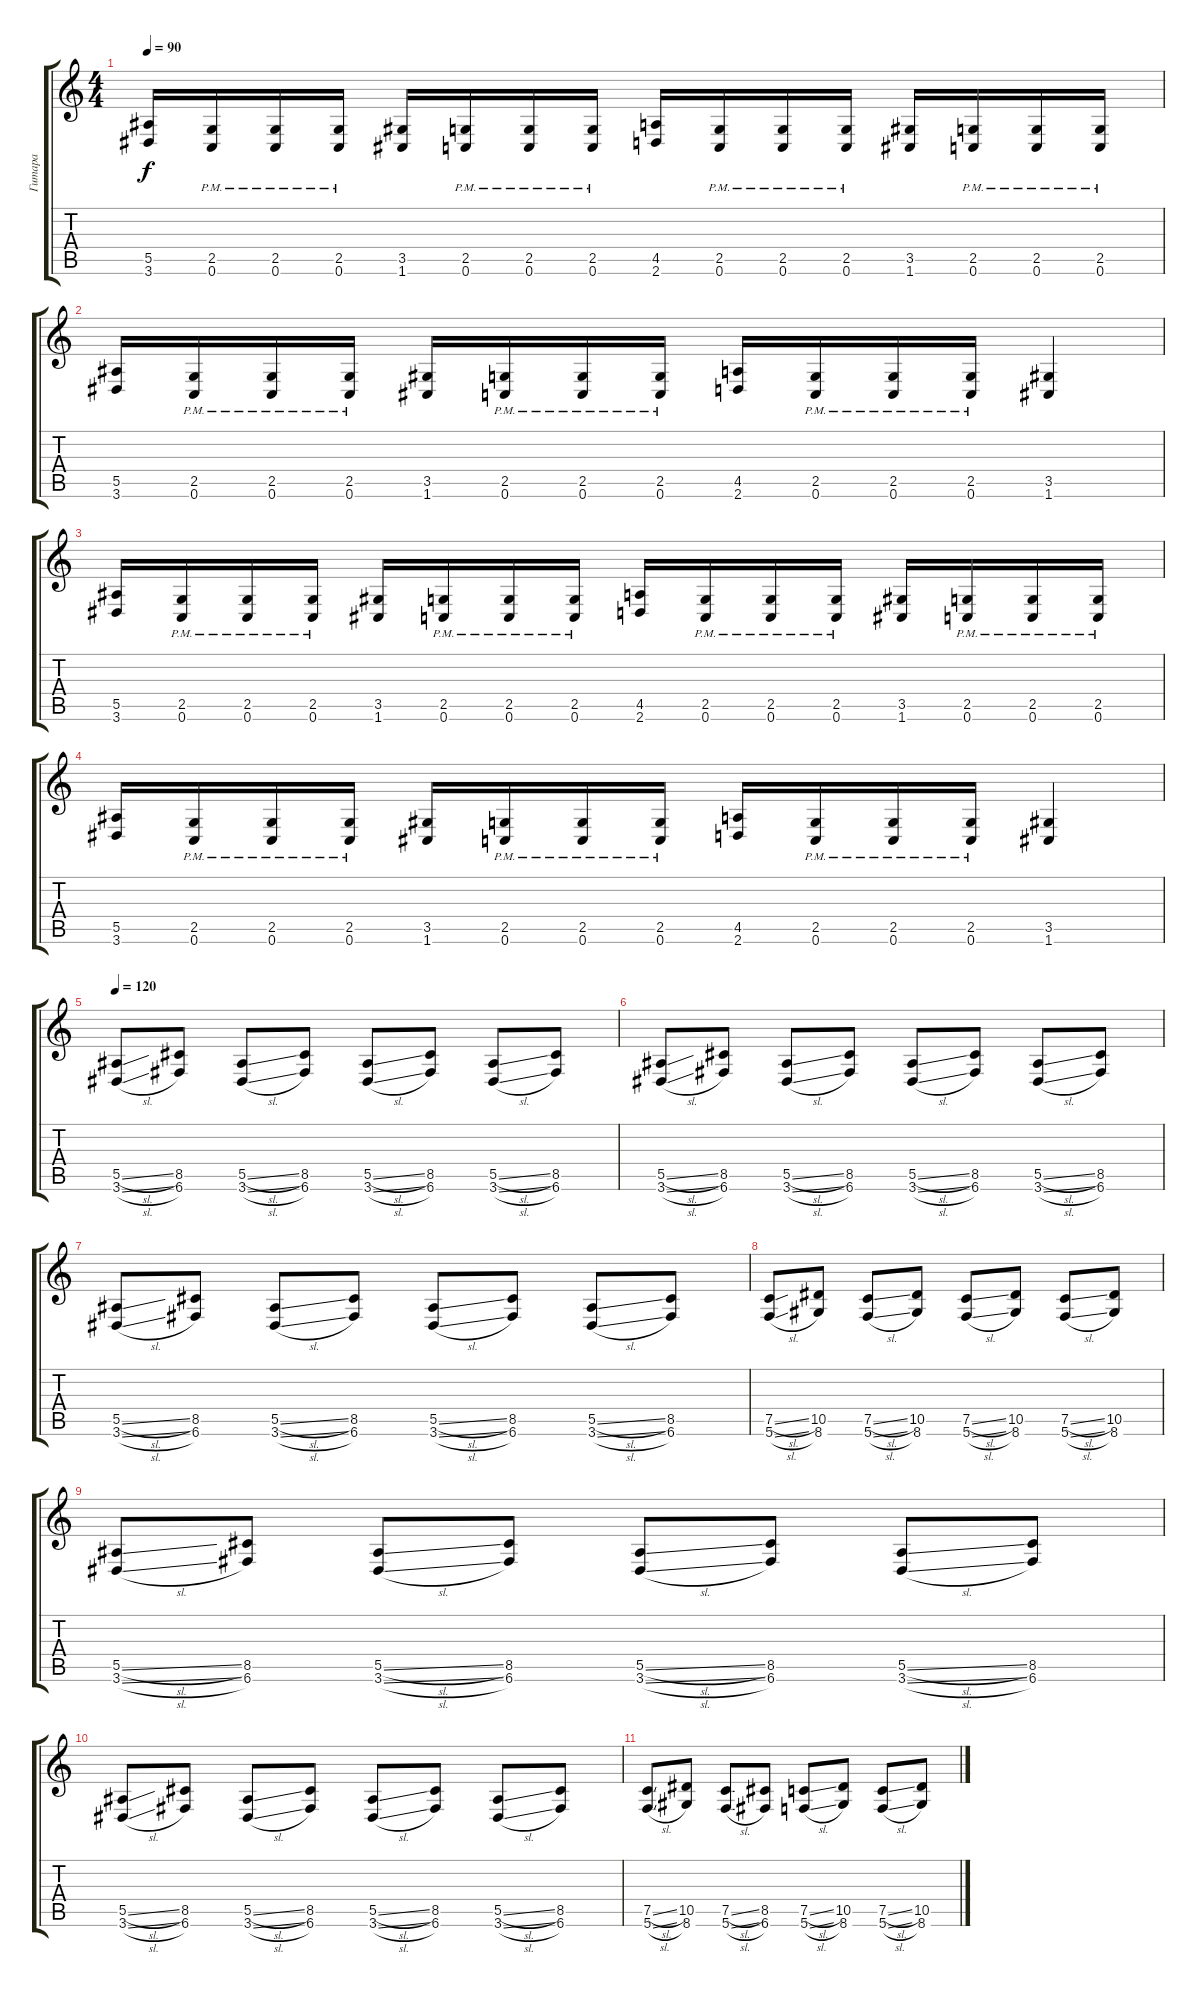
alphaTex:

\track ("Гитара" "Гитара") {instrument distortionguitar}
\staff {score tabs}
\tuning (C4 G3 Eb3 Bb2 F2 C2) {hide}
\ts (4 4)
\tempo 90
\clef g2
\ks c
(5.5 3.6).16{dy f} (2.5{pm} 0.6{pm}).16 (2.5{pm} 0.6{pm}).16 (2.5{pm} 0.6{pm}).16 (3.5 1.6).16 (2.5{pm} 0.6{pm}).16 (2.5{pm} 0.6{pm}).16 (2.5{pm} 0.6{pm}).16 (4.5 2.6).16 (2.5{pm} 0.6{pm}).16 (2.5{pm} 0.6{pm}).16 (2.5{pm} 0.6{pm}).16 (3.5 1.6).16 (2.5{pm} 0.6{pm}).16 (2.5{pm} 0.6{pm}).16 (2.5{pm} 0.6{pm}).16 |
(5.5 3.6).16 (2.5{pm} 0.6{pm}).16 (2.5{pm} 0.6{pm}).16 (2.5{pm} 0.6{pm}).16 (3.5 1.6).16 (2.5{pm} 0.6{pm}).16 (2.5{pm} 0.6{pm}).16 (2.5{pm} 0.6{pm}).16 (4.5 2.6).16 (2.5{pm} 0.6{pm}).16 (2.5{pm} 0.6{pm}).16 (2.5{pm} 0.6{pm}).16 (3.5 1.6).4 |
(5.5 3.6).16 (2.5{pm} 0.6{pm}).16 (2.5{pm} 0.6{pm}).16 (2.5{pm} 0.6{pm}).16 (3.5 1.6).16 (2.5{pm} 0.6{pm}).16 (2.5{pm} 0.6{pm}).16 (2.5{pm} 0.6{pm}).16 (4.5 2.6).16 (2.5{pm} 0.6{pm}).16 (2.5{pm} 0.6{pm}).16 (2.5{pm} 0.6{pm}).16 (3.5 1.6).16 (2.5{pm} 0.6{pm}).16 (2.5{pm} 0.6{pm}).16 (2.5{pm} 0.6{pm}).16 |
(5.5 3.6).16 (2.5{pm} 0.6{pm}).16 (2.5{pm} 0.6{pm}).16 (2.5{pm} 0.6{pm}).16 (3.5 1.6).16 (2.5{pm} 0.6{pm}).16 (2.5{pm} 0.6{pm}).16 (2.5{pm} 0.6{pm}).16 (4.5 2.6).16 (2.5{pm} 0.6{pm}).16 (2.5{pm} 0.6{pm}).16 (2.5{pm} 0.6{pm}).16 (3.5 1.6).4 |
\tempo 120
(5.5{sl} 3.6{sl}).8 (8.5 6.6).8 (5.5{sl} 3.6{sl}).8 (8.5 6.6).8 (5.5{sl} 3.6{sl}).8 (8.5 6.6).8 (5.5{sl} 3.6{sl}).8 (8.5 6.6).8 |
(5.5{sl} 3.6{sl}).8 (8.5 6.6).8 (5.5{sl} 3.6{sl}).8 (8.5 6.6).8 (5.5{sl} 3.6{sl}).8 (8.5 6.6).8 (5.5{sl} 3.6{sl}).8 (8.5 6.6).8 |
(5.5{sl} 3.6{sl}).8 (8.5 6.6).8 (5.5{sl} 3.6{sl}).8 (8.5 6.6).8 (5.5{sl} 3.6{sl}).8 (8.5 6.6).8 (5.5{sl} 3.6{sl}).8 (8.5 6.6).8 |
(7.5{sl} 5.6{sl}).8 (10.5 8.6).8 (7.5{sl} 5.6{sl}).8 (10.5 8.6).8 (7.5{sl} 5.6{sl}).8 (10.5 8.6).8 (7.5{sl} 5.6{sl}).8 (10.5 8.6).8 |
(5.5{sl} 3.6{sl}).8 (8.5 6.6).8 (5.5{sl} 3.6{sl}).8 (8.5 6.6).8 (5.5{sl} 3.6{sl}).8 (8.5 6.6).8 (5.5{sl} 3.6{sl}).8 (8.5 6.6).8 |
(5.5{sl} 3.6{sl}).8 (8.5 6.6).8 (5.5{sl} 3.6{sl}).8 (8.5 6.6).8 (5.5{sl} 3.6{sl}).8 (8.5 6.6).8 (5.5{sl} 3.6{sl}).8 (8.5 6.6).8 |
(7.5{sl} 5.6{sl}).8 (10.5 8.6).8 (7.5{sl} 5.6{sl}).8 (8.5 6.6).8 (7.5{sl} 5.6{sl}).8 (10.5 8.6).8 (7.5{sl} 5.6{sl}).8 (10.5 8.6).8
